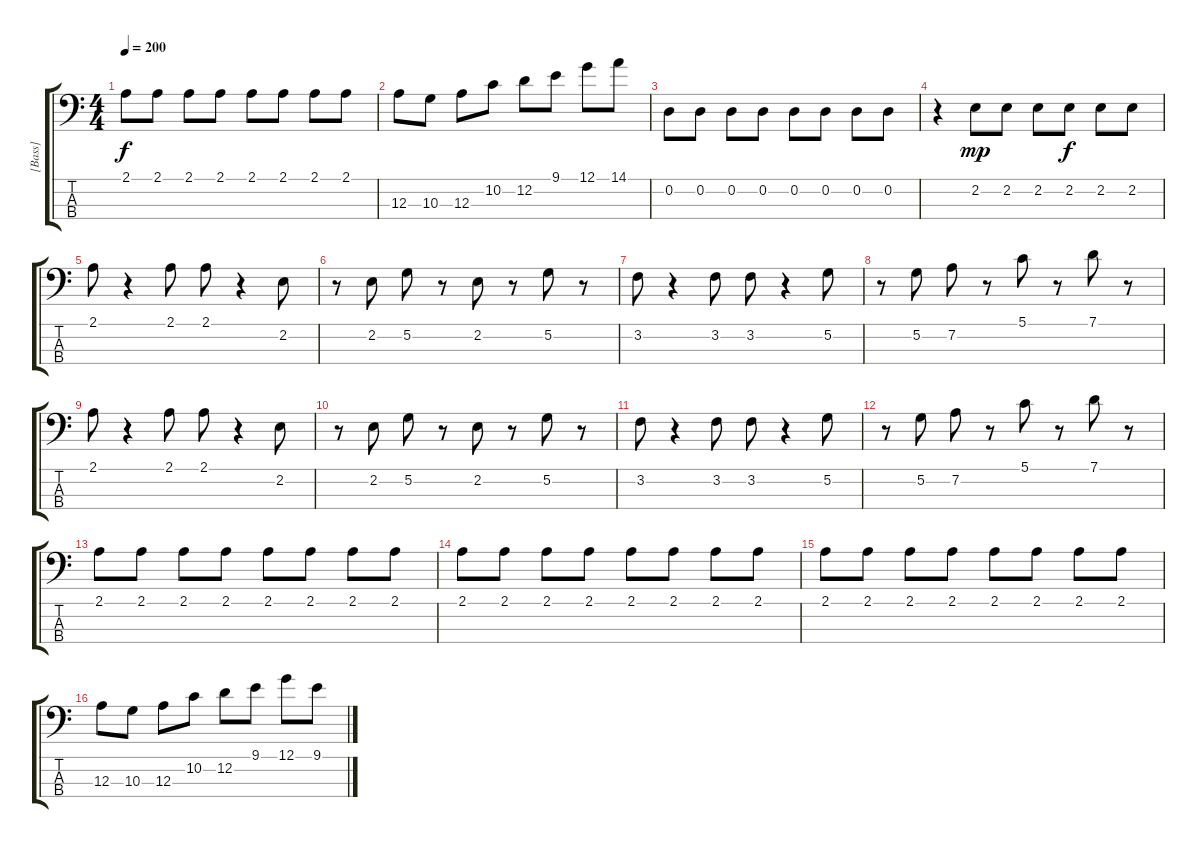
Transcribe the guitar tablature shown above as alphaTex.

\track ("[Bass]" "[Bass]") {instrument electricbassfinger}
\staff {score tabs}
\tuning (G2 D2 A1 D1) {hide}
\ts (4 4)
\tempo 200
\clef f4
\ks c
2.1.8{dy f} 2.1.8 2.1.8 2.1.8 2.1.8 2.1.8 2.1.8 2.1.8 |
12.3.8 10.3.8 12.3.8 10.2.8 12.2.8 9.1.8 12.1.8 14.1.8 |
0.2.8 0.2.8 0.2.8 0.2.8 0.2.8 0.2.8 0.2.8 0.2.8 |
r.4 2.2.8{dy mp} 2.2.8 2.2.8 2.2.8{dy f} 2.2.8 2.2.8 |
2.1.8 r.4 2.1.8 2.1.8 r.4 2.2.8 |
r.8 2.2.8 5.2.8 r.8 2.2.8 r.8 5.2.8 r.8 |
3.2.8 r.4 3.2.8 3.2.8 r.4 5.2.8 |
r.8 5.2.8 7.2.8 r.8 5.1.8 r.8 7.1.8 r.8 |
2.1.8 r.4 2.1.8 2.1.8 r.4 2.2.8 |
r.8 2.2.8 5.2.8 r.8 2.2.8 r.8 5.2.8 r.8 |
3.2.8 r.4 3.2.8 3.2.8 r.4 5.2.8 |
r.8 5.2.8 7.2.8 r.8 5.1.8 r.8 7.1.8 r.8 |
2.1.8 2.1.8 2.1.8 2.1.8 2.1.8 2.1.8 2.1.8 2.1.8 |
2.1.8 2.1.8 2.1.8 2.1.8 2.1.8 2.1.8 2.1.8 2.1.8 |
2.1.8 2.1.8 2.1.8 2.1.8 2.1.8 2.1.8 2.1.8 2.1.8 |
12.3.8 10.3.8 12.3.8 10.2.8 12.2.8 9.1.8 12.1.8 9.1.8
